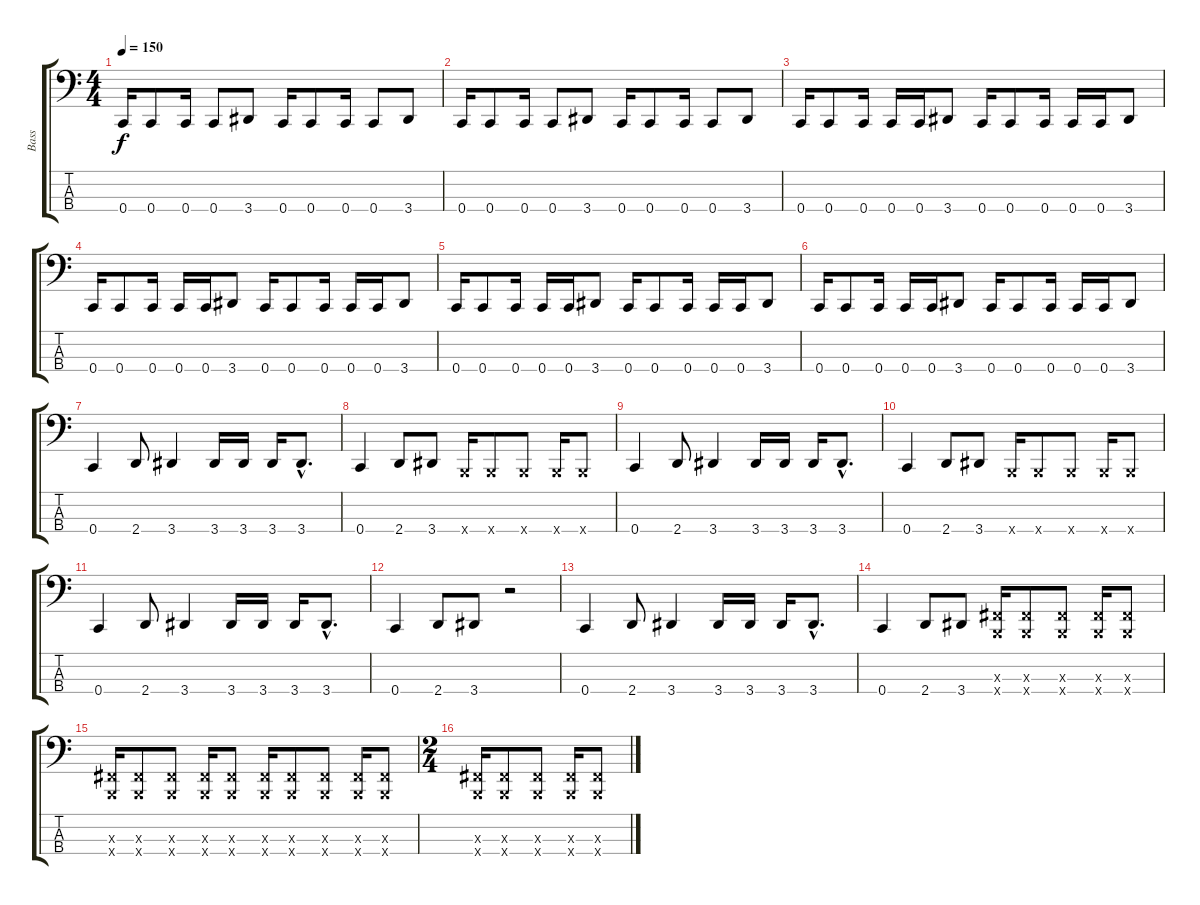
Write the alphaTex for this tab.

\track ("Bass" "Bass") {instrument electricbassfinger}
\staff {score tabs}
\tuning (F2 C2 G1 C1) {hide}
\ts (4 4)
\tempo 150
\clef f4
\ks c
0.4.16{dy f} 0.4.8 0.4.16 0.4.8 3.4.8 0.4.16 0.4.8 0.4.16 0.4.8 3.4.8 |
0.4.16 0.4.8 0.4.16 0.4.8 3.4.8 0.4.16 0.4.8 0.4.16 0.4.8 3.4.8 |
0.4.16 0.4.8 0.4.16 0.4.16 0.4.16 3.4.8 0.4.16 0.4.8 0.4.16 0.4.16 0.4.16 3.4.8 |
0.4.16 0.4.8 0.4.16 0.4.16 0.4.16 3.4.8 0.4.16 0.4.8 0.4.16 0.4.16 0.4.16 3.4.8 |
0.4.16 0.4.8 0.4.16 0.4.16 0.4.16 3.4.8 0.4.16 0.4.8 0.4.16 0.4.16 0.4.16 3.4.8 |
0.4.16 0.4.8 0.4.16 0.4.16 0.4.16 3.4.8 0.4.16 0.4.8 0.4.16 0.4.16 0.4.16 3.4.8 |
0.4.4 2.4.8 3.4.4 3.4.16 3.4.16 3.4.16 3.4{hac}.8{d} |
0.4.4 2.4.8 3.4.8 -1.4{x}.16 -1.4{x}.8 -1.4{x}.8 -1.4{x}.16 -1.4{x}.8 |
0.4.4 2.4.8 3.4.4 3.4.16 3.4.16 3.4.16 3.4{hac}.8{d} |
0.4.4 2.4.8 3.4.8 -1.4{x}.16 -1.4{x}.8 -1.4{x}.8 -1.4{x}.16 -1.4{x}.8 |
0.4.4 2.4.8 3.4.4 3.4.16 3.4.16 3.4.16 3.4{hac}.8{d} |
0.4.4 2.4.8 3.4.8 r.2 |
0.4.4 2.4.8 3.4.4 3.4.16 3.4.16 3.4.16 3.4{hac}.8{d} |
0.4.4 2.4.8 3.4.8 (-1.3{x} -1.4{x}).16 (-1.3{x} -1.4{x}).8 (-1.3{x} -1.4{x}).8 (-1.3{x} -1.4{x}).16 (-1.3{x} -1.4{x}).8 |
(-1.3{x} -1.4{x}).16 (-1.3{x} -1.4{x}).8 (-1.3{x} -1.4{x}).8 (-1.3{x} -1.4{x}).16 (-1.3{x} -1.4{x}).8 (-1.3{x} -1.4{x}).16 (-1.3{x} -1.4{x}).8 (-1.3{x} -1.4{x}).8 (-1.3{x} -1.4{x}).16 (-1.3{x} -1.4{x}).8 |
\ts (2 4)
(-1.3{x} -1.4{x}).16 (-1.3{x} -1.4{x}).8 (-1.3{x} -1.4{x}).8 (-1.3{x} -1.4{x}).16 (-1.3{x} -1.4{x}).8
